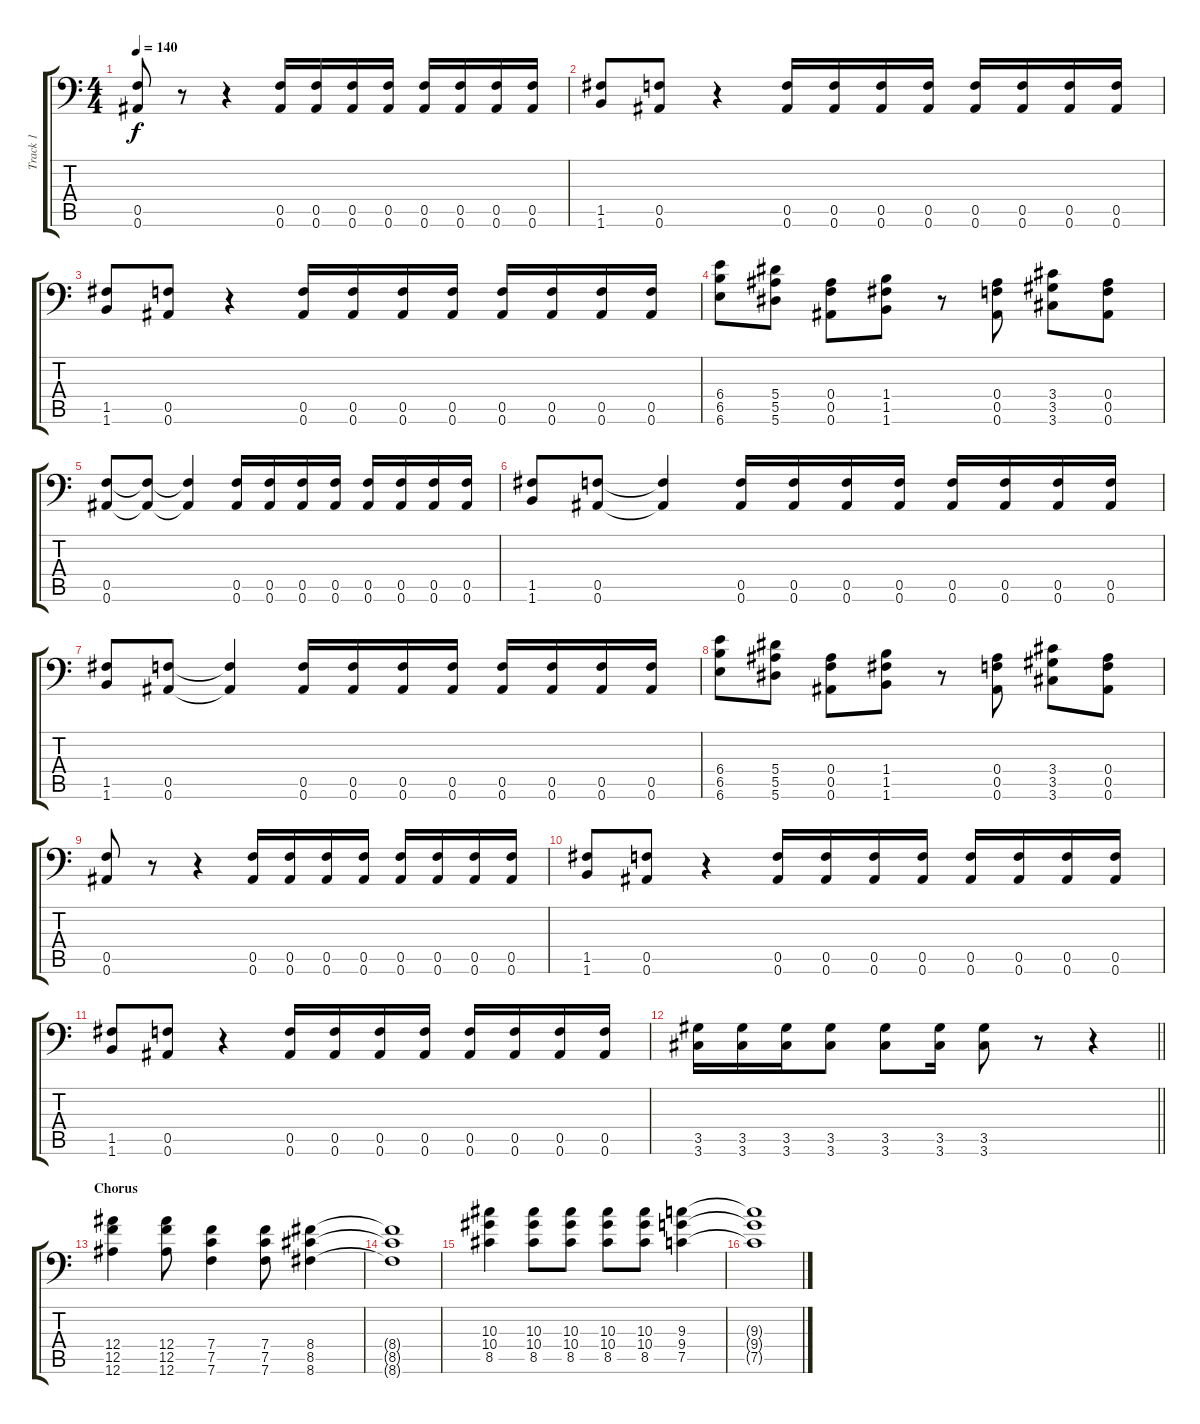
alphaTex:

\track ("Track 1" "Track 1") {instrument overdrivenguitar}
\staff {score tabs}
\tuning (C4 G3 Eb3 Bb2 F2 Bb1) {hide}
\ts (4 4)
\tempo 140
\clef f4
\ks c
(0.5 0.6).8{dy f} r.8 r.4 (0.5 0.6).16 (0.5 0.6).16 (0.5 0.6).16 (0.5 0.6).16 (0.5 0.6).16 (0.5 0.6).16 (0.5 0.6).16 (0.5 0.6).16 |
(1.5 1.6).8 (0.5 0.6).8 r.4 (0.5 0.6).16 (0.5 0.6).16 (0.5 0.6).16 (0.5 0.6).16 (0.5 0.6).16 (0.5 0.6).16 (0.5 0.6).16 (0.5 0.6).16 |
(1.5 1.6).8 (0.5 0.6).8 r.4 (0.5 0.6).16 (0.5 0.6).16 (0.5 0.6).16 (0.5 0.6).16 (0.5 0.6).16 (0.5 0.6).16 (0.5 0.6).16 (0.5 0.6).16 |
(6.4 6.5 6.6).8 (5.4 5.5 5.6).8 (0.4 0.5 0.6).8 (1.4 1.5 1.6).8 r.8 (0.4 0.5 0.6).8 (3.4 3.5 3.6).8 (0.4 0.5 0.6).8 |
(0.5 0.6).8 (0.5{t} 0.6{t}).8 (0.5{t} 0.6{t}).4 (0.5 0.6).16 (0.5 0.6).16 (0.5 0.6).16 (0.5 0.6).16 (0.5 0.6).16 (0.5 0.6).16 (0.5 0.6).16 (0.5 0.6).16 |
(1.5 1.6).8 (0.5 0.6).8 (0.5{t} 0.6{t}).4 (0.5 0.6).16 (0.5 0.6).16 (0.5 0.6).16 (0.5 0.6).16 (0.5 0.6).16 (0.5 0.6).16 (0.5 0.6).16 (0.5 0.6).16 |
(1.5 1.6).8 (0.5 0.6).8 (0.5{t} 0.6{t}).4 (0.5 0.6).16 (0.5 0.6).16 (0.5 0.6).16 (0.5 0.6).16 (0.5 0.6).16 (0.5 0.6).16 (0.5 0.6).16 (0.5 0.6).16 |
(6.4 6.5 6.6).8 (5.4 5.5 5.6).8 (0.4 0.5 0.6).8 (1.4 1.5 1.6).8 r.8 (0.4 0.5 0.6).8 (3.4 3.5 3.6).8 (0.4 0.5 0.6).8 |
(0.5 0.6).8 r.8 r.4 (0.5 0.6).16 (0.5 0.6).16 (0.5 0.6).16 (0.5 0.6).16 (0.5 0.6).16 (0.5 0.6).16 (0.5 0.6).16 (0.5 0.6).16 |
(1.5 1.6).8 (0.5 0.6).8 r.4 (0.5 0.6).16 (0.5 0.6).16 (0.5 0.6).16 (0.5 0.6).16 (0.5 0.6).16 (0.5 0.6).16 (0.5 0.6).16 (0.5 0.6).16 |
(1.5 1.6).8 (0.5 0.6).8 r.4 (0.5 0.6).16 (0.5 0.6).16 (0.5 0.6).16 (0.5 0.6).16 (0.5 0.6).16 (0.5 0.6).16 (0.5 0.6).16 (0.5 0.6).16 |
\barLineRight lightlight
(3.5 3.6).16 (3.5 3.6).16 (3.5 3.6).16 (3.5 3.6).8 (3.5 3.6).8 (3.5 3.6).16 (3.5 3.6).8 r.8 r.4 |
\section ("" "Chorus")
(12.4 12.5 12.6).4 (12.4 12.5 12.6).8 (7.4 7.5 7.6).4 (7.4 7.5 7.6).8 (8.4 8.5 8.6).4 |
(8.4{t} 8.5{t} 8.6{t}).1 |
(10.3 10.4 8.5).4 (10.3 10.4 8.5).8 (10.3 10.4 8.5).8 (10.3 10.4 8.5).8 (10.3 10.4 8.5).8 (9.3 9.4 7.5).4 |
(9.3{t} 9.4{t} 7.5{t}).1
